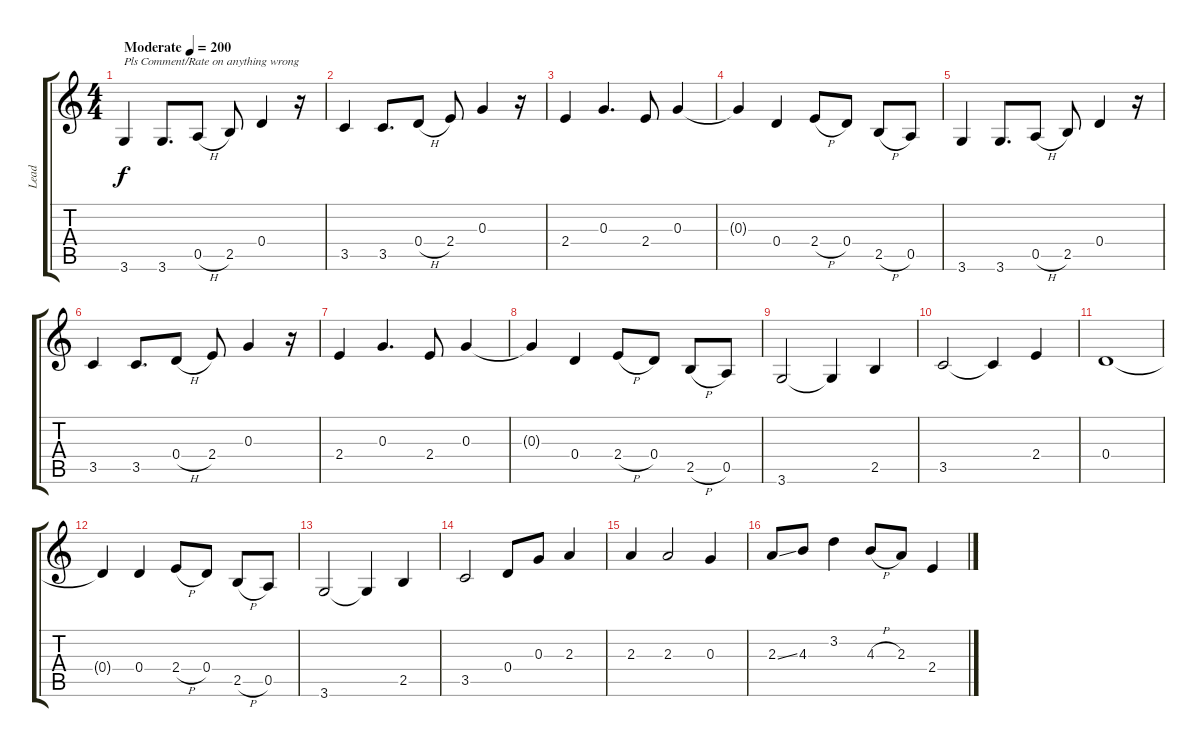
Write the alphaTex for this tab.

\track ("Lead" "Lead") {instrument overdrivenguitar}
\staff {score tabs}
\tuning (E4 B3 G3 D3 A2 E2) {hide}
\ts (4 4)
\tempo (200 "Moderate")
\clef g2
\ks c
3.6.4{txt "Pls Comment/Rate on anything wrong" dy f instrument overdrivenguitar} 3.6.8{d} 0.5{h}.8 2.5.8 0.4.4 r.16 |
3.5.4 3.5.8{d} 0.4{h}.8 2.4.8 0.3.4 r.16 |
2.4.4 0.3.4{d} 2.4.8 0.3.4 |
0.3{t}.4 0.4.4 2.4{h}.8 0.4.8 2.5{h}.8 0.5.8 |
3.6.4 3.6.8{d} 0.5{h}.8 2.5.8 0.4.4 r.16 |
3.5.4 3.5.8{d} 0.4{h}.8 2.4.8 0.3.4 r.16 |
2.4.4 0.3.4{d} 2.4.8 0.3.4 |
0.3{t}.4 0.4.4 2.4{h}.8 0.4.8 2.5{h}.8 0.5.8 |
3.6.2 3.6{t}.4 2.5.4 |
3.5.2 3.5{t}.4 2.4.4 |
0.4.1 |
0.4{t}.4 0.4.4 2.4{h}.8 0.4.8 2.5{h}.8 0.5.8 |
3.6.2 3.6{t}.4 2.5.4 |
3.5.2 0.4.8 0.3.8 2.3.4 |
2.3.4 2.3.2 0.3.4 |
2.3{ss}.8 4.3.8 3.2.4 4.3{h}.8 2.3.8 2.4.4
